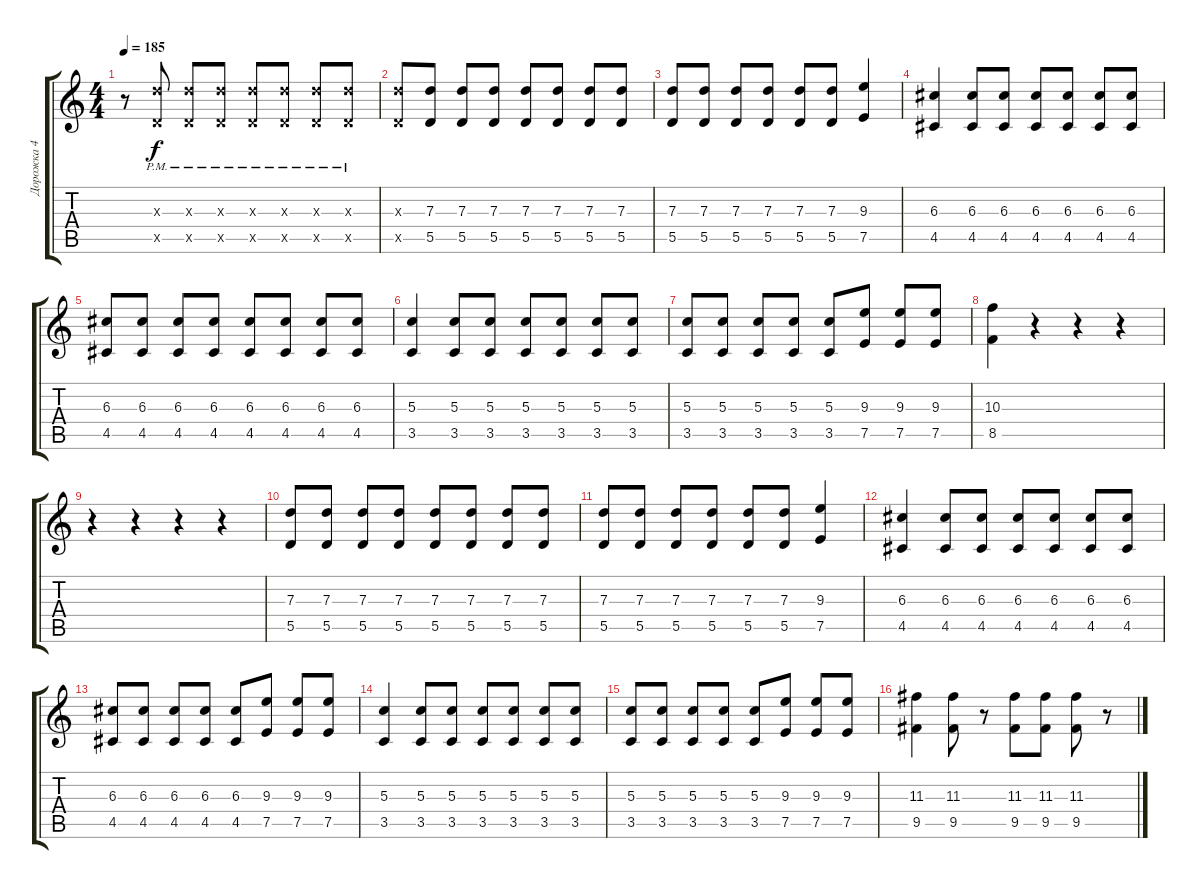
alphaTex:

\track ("Дорожка 4" "Дорожка 4") {instrument overdrivenguitar}
\staff {score tabs}
\tuning (E4 B3 G3 D3 A2 E2) {hide}
\ts (4 4)
\tempo 185
\clef g2
\ks c
r.8{dy f instrument distortionguitar} (7.3{pm x} 5.5{pm x}).8{instrument distortionguitar} (7.3{pm x} 5.5{pm x}).8{instrument distortionguitar} (7.3{pm x} 5.5{pm x}).8{instrument distortionguitar} (7.3{pm x} 5.5{pm x}).8{instrument distortionguitar} (7.3{pm x} 5.5{pm x}).8{instrument distortionguitar} (7.3{pm x} 5.5{pm x}).8{instrument distortionguitar} (7.3{pm x} 5.5{pm x}).8{instrument distortionguitar} |
(7.3{x} 5.5{x}).8{volume 11 instrument distortionguitar} (7.3 5.5).8 (7.3 5.5).8 (7.3 5.5).8 (7.3 5.5).8 (7.3 5.5).8 (7.3 5.5).8 (7.3 5.5).8 |
(7.3 5.5).8 (7.3 5.5).8 (7.3 5.5).8 (7.3 5.5).8 (7.3 5.5).8 (7.3 5.5).8 (9.3 7.5).4 |
(6.3 4.5).4 (6.3 4.5).8 (6.3 4.5).8 (6.3 4.5).8 (6.3 4.5).8 (6.3 4.5).8 (6.3 4.5).8 |
(6.3 4.5).8 (6.3 4.5).8 (6.3 4.5).8 (6.3 4.5).8 (6.3 4.5).8 (6.3 4.5).8 (6.3 4.5).8 (6.3 4.5).8 |
(5.3 3.5).4 (5.3 3.5).8 (5.3 3.5).8 (5.3 3.5).8 (5.3 3.5).8 (5.3 3.5).8 (5.3 3.5).8 |
(5.3 3.5).8 (5.3 3.5).8 (5.3 3.5).8 (5.3 3.5).8 (5.3 3.5).8 (9.3 7.5).8 (9.3 7.5).8 (9.3 7.5).8 |
(10.3 8.5).4 r.4 r.4 r.4 |
r.4 r.4 r.4 r.4 |
(7.3 5.5).8{volume 11 instrument distortionguitar} (7.3 5.5).8 (7.3 5.5).8 (7.3 5.5).8 (7.3 5.5).8 (7.3 5.5).8 (7.3 5.5).8 (7.3 5.5).8 |
(7.3 5.5).8 (7.3 5.5).8 (7.3 5.5).8 (7.3 5.5).8 (7.3 5.5).8 (7.3 5.5).8 (9.3 7.5).4 |
(6.3 4.5).4 (6.3 4.5).8 (6.3 4.5).8 (6.3 4.5).8 (6.3 4.5).8 (6.3 4.5).8 (6.3 4.5).8 |
(6.3 4.5).8 (6.3 4.5).8 (6.3 4.5).8 (6.3 4.5).8 (6.3 4.5).8 (9.3 7.5).8 (9.3 7.5).8 (9.3 7.5).8 |
(5.3 3.5).4 (5.3 3.5).8 (5.3 3.5).8 (5.3 3.5).8 (5.3 3.5).8 (5.3 3.5).8 (5.3 3.5).8 |
(5.3 3.5).8 (5.3 3.5).8 (5.3 3.5).8 (5.3 3.5).8 (5.3 3.5).8 (9.3 7.5).8 (9.3 7.5).8 (9.3 7.5).8 |
(11.3 9.5).4 (11.3 9.5).8 r.8 (11.3 9.5).8 (11.3 9.5).8 (11.3 9.5).8 r.8
